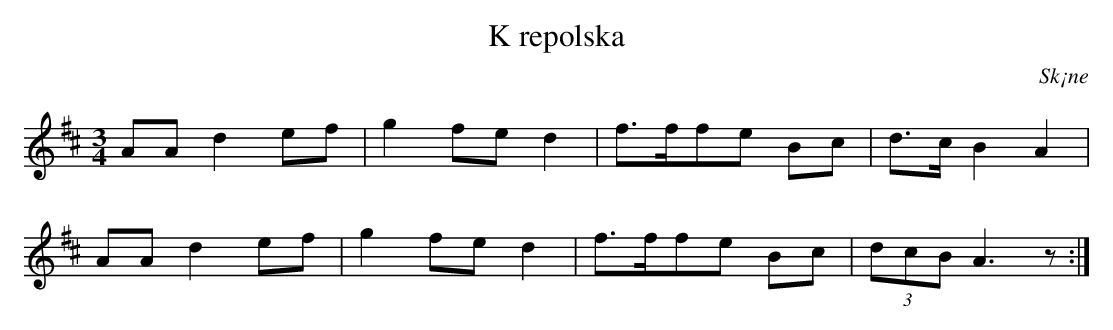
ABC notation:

X:1
T:K repolska
O:Sk¡ne
M:3/4
L:1/8
K:D
AA d2 ef | g2 fe d2 | f>ffe Bc | d>c B2 A2 |
AA d2 ef | g2 fe d2 | f>ffe Bc | (3dcB A3 z :|
